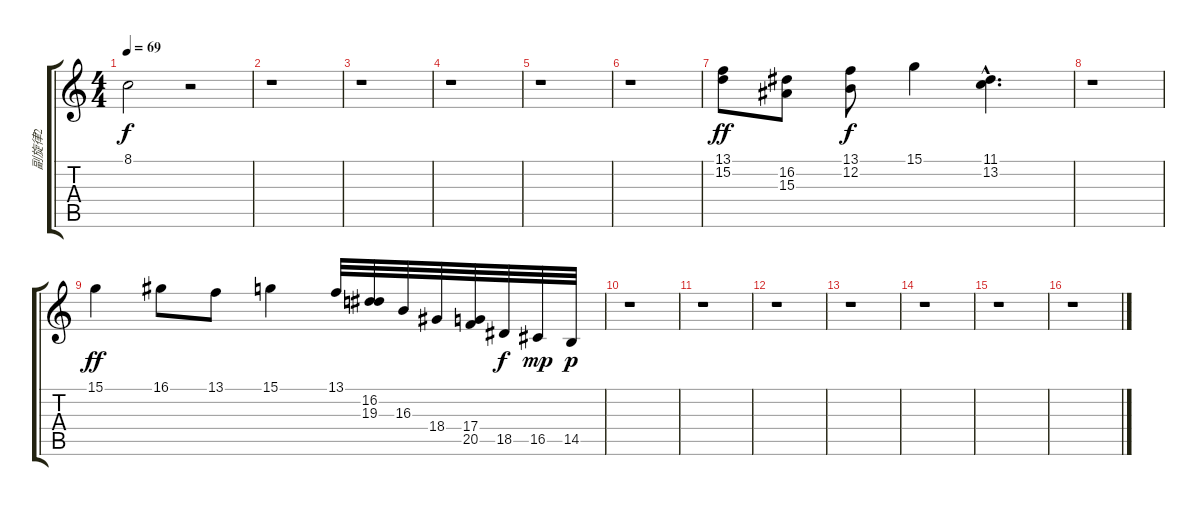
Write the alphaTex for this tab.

\track ("副旋律2" "副旋律2") {instrument stringensemble1}
\staff {score tabs}
\tuning (E4 B3 G3 D3 A2 E2) {hide}
\ts (4 4)
\tempo 69
\clef g2
\ks c
8.1.2{dy f} r.2 |
r.1 |
r.1 |
r.1 |
r.1 |
r.1 |
(13.1 15.2).8{dy ff} (16.2 15.3).8 (13.1 12.2).8{dy f} 15.1.4 (11.1{hac} 13.2{hac}).4{d} |
r.1 |
15.1.4{dy ff} 16.1.8 13.1.8 15.1.4 13.1.32 (16.2 19.3).32 16.3.32 18.4.32 (17.4 20.5).32 18.5.32{dy f} 16.5.32{dy mp} 14.5.32{dy p} |
r.1 |
r.1 |
r.1 |
r.1 |
r.1 |
r.1 |
r.1
